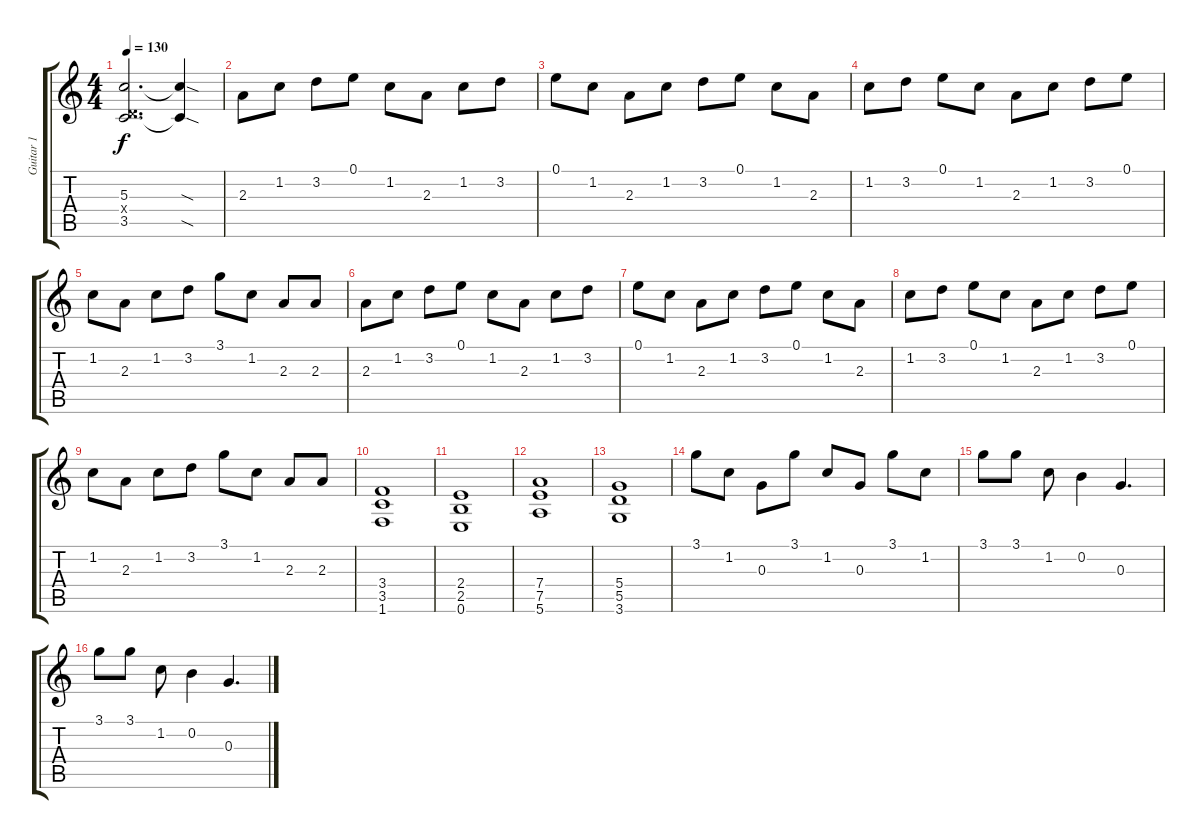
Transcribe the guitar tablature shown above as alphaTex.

\track ("Guitar 1" "Guitar 1") {instrument overdrivenguitar}
\staff {score tabs}
\tuning (E4 B3 G3 D3 A2 E2) {hide}
\ts (4 4)
\tempo 130
\clef g2
\ks c
(5.3 0.4{x} 3.5).2{d dy f} (5.3{sod t} 3.5{sod t}).4 |
2.3.8 1.2.8 3.2.8 0.1.8 1.2.8 2.3.8 1.2.8 3.2.8 |
0.1.8 1.2.8 2.3.8 1.2.8 3.2.8 0.1.8 1.2.8 2.3.8 |
1.2.8 3.2.8 0.1.8 1.2.8 2.3.8 1.2.8 3.2.8 0.1.8 |
1.2.8 2.3.8 1.2.8 3.2.8 3.1.8 1.2.8 2.3.8 2.3.8 |
2.3.8 1.2.8 3.2.8 0.1.8 1.2.8 2.3.8 1.2.8 3.2.8 |
0.1.8 1.2.8 2.3.8 1.2.8 3.2.8 0.1.8 1.2.8 2.3.8 |
1.2.8 3.2.8 0.1.8 1.2.8 2.3.8 1.2.8 3.2.8 0.1.8 |
1.2.8 2.3.8 1.2.8 3.2.8 3.1.8 1.2.8 2.3.8 2.3.8 |
(3.4 3.5 1.6).1 |
(2.4 2.5 0.6).1 |
(7.4 7.5 5.6).1 |
(5.4 5.5 3.6).1 |
3.1.8 1.2.8 0.3.8 3.1.8 1.2.8 0.3.8 3.1.8 1.2.8 |
3.1.8 3.1.8 1.2.8 0.2.4 0.3.4{d} |
3.1.8 3.1.8 1.2.8 0.2.4 0.3.4{d}
